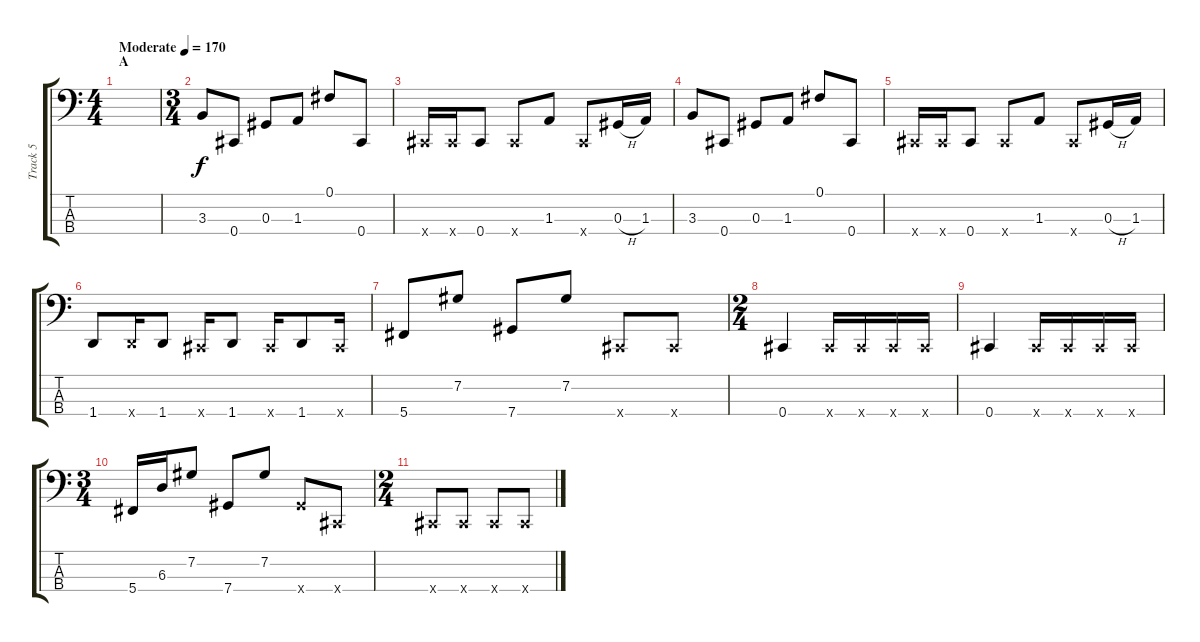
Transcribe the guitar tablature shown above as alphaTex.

\track ("Track 5" "Track 5") {instrument electricbassfinger}
\staff {score tabs}
\tuning (Gb2 Db2 Ab1 Db1) {hide}
\ts (4 4)
\section ("" "A")
\tempo (170 "Moderate")
\clef f4
\ks c
|
\ts (3 4)
3.3.8 0.4.8 0.3.8 1.3.8 0.1.8 0.4.8 |
0.4{x}.16 0.4{x}.16 0.4.8 0.4{x}.8 1.3.8 0.4{x}.8 0.3{h}.16 1.3.16 |
3.3.8 0.4.8 0.3.8 1.3.8 0.1.8 0.4.8 |
0.4{x}.16 0.4{x}.16 0.4.8 0.4{x}.8 1.3.8 0.4{x}.8 0.3{h}.16 1.3.16 |
1.4.8 1.4{x}.16 1.4.8 0.4{x}.16 1.4.8 0.4{x}.16 1.4.8 0.4{x}.16 |
5.4.8 7.2.8 7.4.8 7.2.8 0.4{x}.8 0.4{x}.8 |
\ts (2 4)
0.4.4 0.4{x}.16 0.4{x}.16 0.4{x}.16 0.4{x}.16 |
0.4.4 0.4{x}.16 0.4{x}.16 0.4{x}.16 0.4{x}.16 |
\ts (3 4)
5.4.16 6.3.16 7.2.8 7.4.8 7.2.8 7.4{x}.8 0.4{x}.8 |
\ts (2 4)
0.4{x}.8 0.4{x}.8 0.4{x}.8 0.4{x}.8
